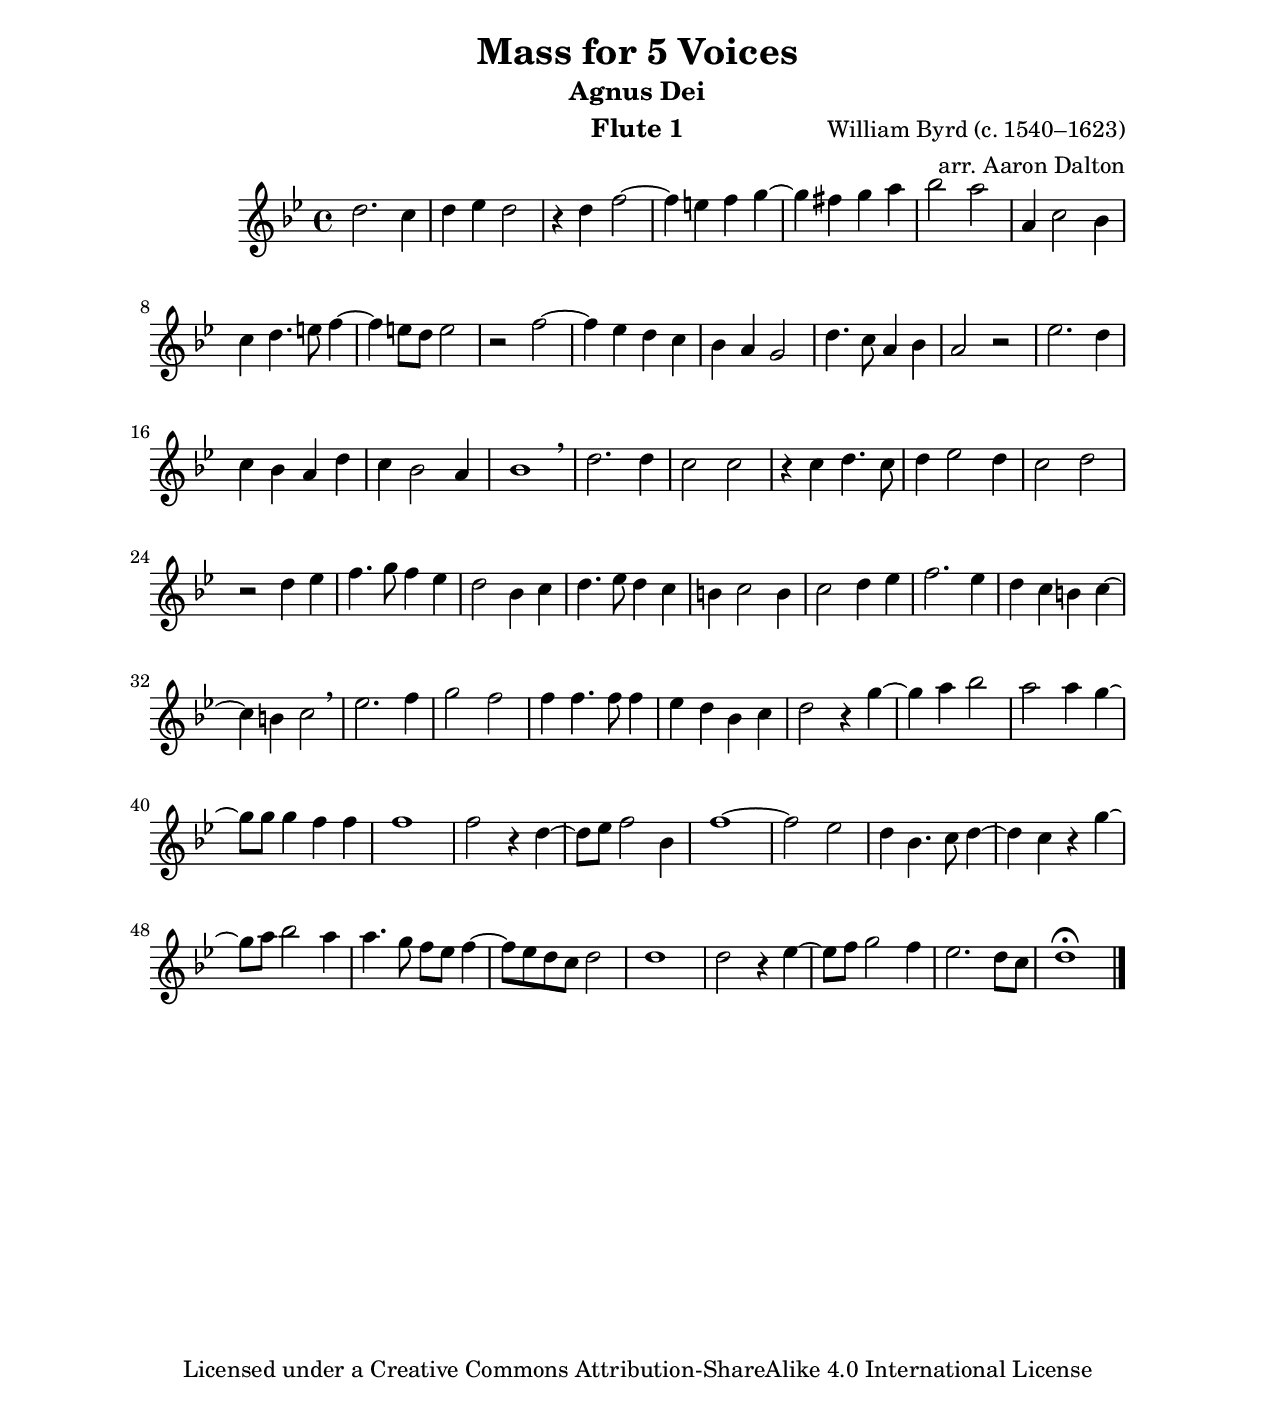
\version "2.18.2"

oneNotes = \transpose c f \relative c'' {
    \time 4/4
    \key f \major
    a2. g4 | a bes a2 | r4 a c2~ | c4 b c d~ | d cis d e | f2 e |
    e,4 g2 f4 | g a4. b8 c4~ | c b8 a b2 | r2 c2~ | c4 bes a g | f e d2 | a'4. g8 e4 f |
    e2 r | bes'2. a4 | g f e a | g f2 e4 | f1 \breathe | a2. a4 | g2 g | r4 g a4. g8 |
    a4 bes2 a4 | g2 a | r2 a4 bes | c4. d8 c4 bes | a2 f4 g | a4. bes8 a4 g |
    fis4 g2 fis4 | g2 a4 bes | c2. bes4 | a4 g fis g~ | g fis g2 \breathe | bes2. c4 | d2 c |
    c4 c4. c8 c4 | bes a f g | a2 r4 d4~ | d e f2 | e2 e4 d~|
    d8 d d4 c c | c1 | c2 r4 a~ | a8 bes c2 f,4 | c'1~ | c2 bes2 |
    a4 f4. g8 a4~ | a g r d'~| d8 e f2 e4 | e4. d8 c bes c4~ | c8 bes a g a2 | a1 |
    a2 r4 bes~ | bes8 c d2 c4 | bes2. a8 g | a1\fermata \bar "|."
}


\paper {
  #(set-paper-size "letter")
  top-margin = 1\in
  bottom-margin = 1\in
  left-margin = 1\in
  right-margin = 1\in
}

\header {
    instrument = "Flute 1"
    title = "Mass for 5 Voices"
    subtitle = "Agnus Dei"
    composer = "William Byrd (c. 1540–1623)"
    arranger = "arr. Aaron Dalton"
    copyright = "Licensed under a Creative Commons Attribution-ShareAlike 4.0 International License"
}

{
    \set Score.skipBars = ##t
    \oneNotes
}